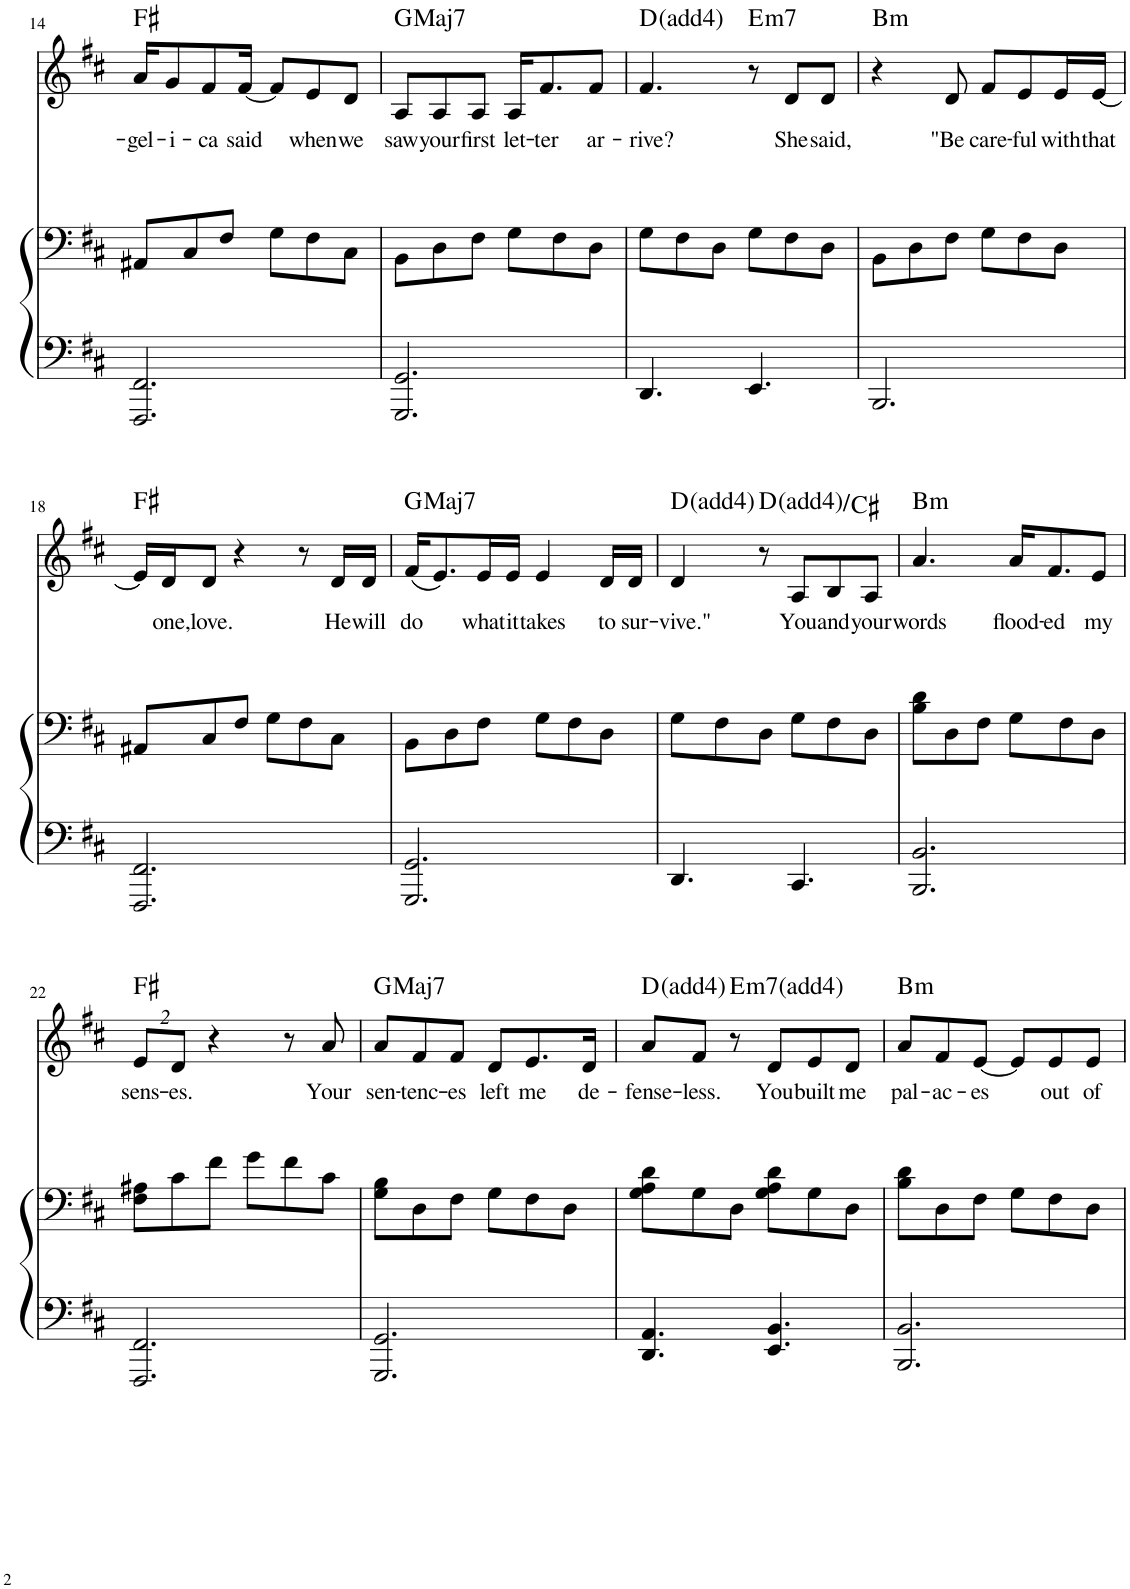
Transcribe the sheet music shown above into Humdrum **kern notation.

**kern	**kern	**kern	**text	**harte
*part2	*part2	*part1	*part1	*part1
*staff3	*staff2	*staff1	*staff1	*
*I"Piano	*	*I"Eliza	*	*
*I'Pno	*	*	*	*
!!LO:PB:g=z
*clefF4	*clefF4	*clefG2	*	*
*k[f#c#]	*k[f#c#]	*k[f#c#]	*	*
*M6/8	*M6/8	*M6/8	*	*
=14	=14	=14	=14	=14
!	!	!	!LO:LY:b	!
2.FFF#/ 2.FF#/	8AA#X/L	16a/KL	-gel-	F#:maj
!	!	!	!LO:LY:b	!
.	.	8g/	-i-	.
.	8C#/	.	.	.
!	!	!	!LO:LY:b	!
.	.	8f#/	-ca	.
.	8F#/J	.	.	.
!	!	!	!LO:LY:b	!
.	.	[16f#/Jk	said	.
.	8G\L	8f#/L]	.	.
!	!	!	!LO:LY:b	!
.	8F#\	8e/	when	.
!	!	!	!LO:LY:b	!
.	8C#\J	8d/J	we	.
=15	=15	=15	=15	=15
!	!	!	!LO:LY:b	!LO:H:kt=Maj7
2.GGG/ 2.GG/	8BB\L	8A/L	saw	G:maj7
!	!	!	!LO:LY:b	!
.	8D\	8A/	your	.
!	!	!	!LO:LY:b	!
.	8F#\J	8A/J	first	.
!	!	!	!LO:LY:b	!
.	8G\L	16A/KL	let-	.
!	!	!	!LO:LY:b	!
.	.	8.f#/	-ter	.
.	8F#\	.	.	.
!	!	!	!LO:LY:b	!
.	8D\J	8f#/J	ar-	.
=16	=16	=16	=16	=16
!	!	!	!LO:LY:b	!
4.DD/	8G\L	4.f#/	-rive?	D:maj(4)
.	8F#\	.	.	.
.	8D\J	.	.	.
!	!	!	!	!LO:H:kt=m7
4.EE/	8G\L	8r	.	E:min7
!	!	!	!LO:LY:b	!
.	8F#\	8d/L	She	.
!	!	!	!LO:LY:b	!
.	8D\J	8d/J	said,	.
=17	=17	=17	=17	=17
!	!	!	!	!LO:H:kt=m
2.BBB/	8BB\L	4r	.	B:min
.	8D\	.	.	.
!	!	!	!LO:LY:b	!
.	8F#\J	8d/	"Be	.
!	!	!	!LO:LY:b	!
.	8G\L	8f#/L	care-	.
!	!	!	!LO:LY:b	!
.	8F#\	8e/	-ful	.
!	!	!	!LO:LY:b	!
.	8D\J	16e/L	with	.
!	!	!	!LO:LY:b	!
.	.	[16e/JJ	that	.
!!LO:LB:g=z
=18	=18	=18	=18	=18
2.FFF#/ 2.FF#/	8AA#X/L	16e/LL]	.	F#:maj
!	!	!	!LO:LY:b	!
.	.	16d/J	one,	.
!	!	!	!LO:LY:b	!
.	8C#/	8d/J	love.	.
.	8F#/J	4r	.	.
.	8G\L	.	.	.
.	8F#\	8r	.	.
!	!	!	!LO:LY:b	!
.	8C#\J	16d/LL	He	.
!	!	!	!LO:LY:b	!
.	.	16d/JJ	will	.
=19	=19	=19	=19	=19
!	!	!	!LO:LY:b	!LO:H:kt=Maj7
2.GGG/ 2.GG/	8BB\L	(16f#/KL	do	G:maj7
.	.	8.e/)	.	.
.	8D\	.	.	.
!	!	!	!LO:LY:b	!
.	8F#\J	16e/L	what	.
!	!	!	!LO:LY:b	!
.	.	16e/JJ	it	.
!	!	!	!LO:LY:b	!
.	8G\L	4e/	takes	.
.	8F#\	.	.	.
!	!	!	!LO:LY:b	!
.	8D\J	16d/LL	to	.
!	!	!	!LO:LY:b	!
.	.	16d/JJ	sur-	.
=20	=20	=20	=20	=20
!	!	!	!LO:LY:b	!
4.DD/	8G\L	4d/	-vive."	D:maj(4)
.	8F#\	.	.	.
.	8D\J	8r	.	D:maj(4)/7
!	!	!	!LO:LY:b	!
4.CC#/	8G\L	8A/L	You	.
!	!	!	!LO:LY:b	!
.	8F#\	8B/	and	.
!	!	!	!LO:LY:b	!
.	8D\J	8A/J	your	.
=21	=21	=21	=21	=21
!	!	!	!LO:LY:b	!LO:H:kt=m
2.BBB/ 2.BB/	8B\ 8d\L	4.a/	words	B:min
.	8D\	.	.	.
.	8F#\J	.	.	.
!	!	!	!LO:LY:b	!
.	8G\L	16a/KL	flood-	.
!	!	!	!LO:LY:b	!
.	.	8.f#/	-ed	.
.	8F#\	.	.	.
!	!	!	!LO:LY:b	!
.	8D\J	8e/J	my	.
!!LO:LB:g=z
=22	=22	=22	=22	=22
!	!	!	!LO:LY:b	!
2.FFF#/ 2.FF#/	8F#\ 8A#X\L	8e/L	sens-	F#:maj
!	!	!	!LO:LY:b	!
.	8c#\	8d/J	-es.	.
.	8f#\J	4r	.	.
.	8g\L	.	.	.
.	8f#\	8r	.	.
!	!	!	!LO:LY:b	!
.	8c#\J	8a/	Your	.
=23	=23	=23	=23	=23
!	!	!	!LO:LY:b	!LO:H:kt=Maj7
2.GGG/ 2.GG/	8G\ 8B\L	8a/L	sen-	G:maj7
!	!	!	!LO:LY:b	!
.	8D\	8f#/	-tenc-	.
!	!	!	!LO:LY:b	!
.	8F#\J	8f#/J	-es	.
!	!	!	!LO:LY:b	!
.	8G\L	8d/L	left	.
!	!	!	!LO:LY:b	!
.	8F#\	8.e/	me	.
.	8D\J	.	.	.
!	!	!	!LO:LY:b	!
.	.	16d/Jk	de-	.
=24	=24	=24	=24	=24
!	!	!	!LO:LY:b	!
4.DD/ 4.AA/	8G\ 8A\ 8d\L	8a/L	-fense-	D:maj(4)
!	!	!	!LO:LY:b	!
.	8G\	8f#/J	-less.	.
!	!	!	!	!LO:H:kt=m7
.	8D\J	8r	.	E:min7(4)
!	!	!	!LO:LY:b	!
4.EE/ 4.BB/	8G\ 8A\ 8d\L	8d/L	You	.
!	!	!	!LO:LY:b	!
.	8G\	8e/	built	.
!	!	!	!LO:LY:b	!
.	8D\J	8d/J	me	.
=25	=25	=25	=25	=25
!	!	!	!LO:LY:b	!LO:H:kt=m
2.BBB/ 2.BB/	8B\ 8d\L	8a/L	pal-	B:min
!	!	!	!LO:LY:b	!
.	8D\	8f#/	-ac-	.
!	!	!	!LO:LY:b	!
.	8F#\J	[8e/J	-es	.
.	8G\L	8e/L]	.	.
!	!	!	!LO:LY:b	!
.	8F#\	8e/	out	.
!	!	!	!LO:LY:b	!
.	8D\J	8e/J	of	.
=	=	=	=	=
*-	*-	*-	*-	*-
